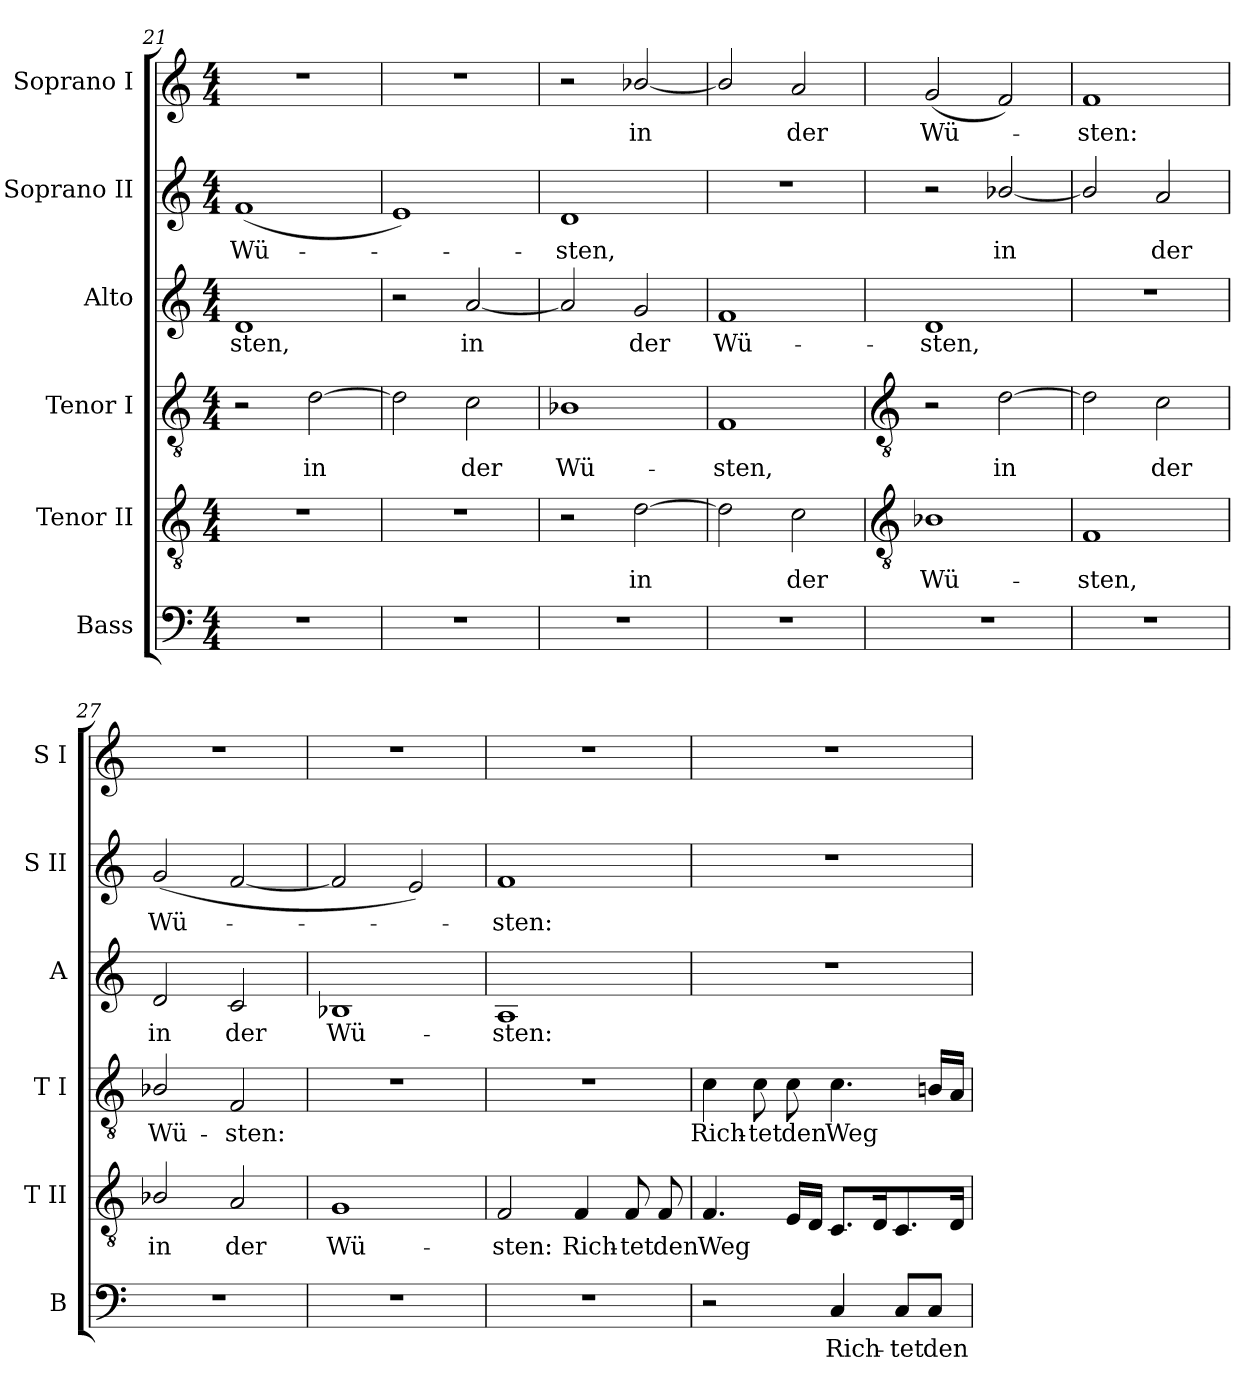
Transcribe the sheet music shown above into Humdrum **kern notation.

**kern	**text	**kern	**text	**kern	**text	**kern	**text	**kern	**text	**kern	**text
*part6	*part6	*part5	*part5	*part4	*part4	*part3	*part3	*part2	*part2	*part1	*part1
*staff6	*staff6	*staff5	*staff5	*staff4	*staff4	*staff3	*staff3	*staff2	*staff2	*staff1	*staff1
*I"Bass	*	*I"Tenor II	*	*I"Tenor I	*	*I"Alto	*	*I"Soprano II	*	*I"Soprano I	*
*I'B	*	*I'T II	*	*I'T I	*	*I'A	*	*I'S II	*	*I'S I	*
*clefF4	*	*clefGv2	*	*clefGv2	*	*clefG2	*	*clefG2	*	*clefG2	*
*k[]	*	*k[]	*	*k[]	*	*k[]	*	*k[]	*	*k[]	*
*C:	*	*C:	*	*C:	*	*C:	*	*C:	*	*C:	*
*M4/4	*	*M4/4	*	*M4/4	*	*M4/4	*	*M4/4	*	*M4/4	*
=21	=21	=21	=21	=21	=21	=21	=21	=21	=21	=21	=21
!	!	!	!	!	!	!	!LO:LY:b	!	!LO:LY:b	!	!
1r	.	1r	.	2r	.	1d	sten,	(<1f	Wü-	1r	.
!	!	!	!	!	!LO:LY:b	!	!	!	!	!	!
.	.	.	.	[2d	in	.	.	.	.	.	.
=22	=22	=22	=22	=22	=22	=22	=22	=22	=22	=22	=22
1r	.	1r	.	2d]	.	2r	.	1e)	.	1r	.
!	!	!	!	!	!LO:LY:b	!	!LO:LY:b	!	!	!	!
.	.	.	.	2c	der	[2a	in	.	.	.	.
=23	=23	=23	=23	=23	=23	=23	=23	=23	=23	=23	=23
!	!	!	!	!	!LO:LY:b	!	!	!	!LO:LY:b	!	!
1r	.	2r	.	1B-X	Wü-	2a]	.	1d	sten,	2r	.
!	!	!	!LO:LY:b	!	!	!	!LO:LY:b	!	!	!	!LO:LY:b
.	.	[2d	in	.	.	2g	der	.	.	[2b-X/	in
=24	=24	=24	=24	=24	=24	=24	=24	=24	=24	=24	=24
!	!	!	!	!	!LO:LY:b	!	!LO:LY:b	!	!	!	!
1r	.	2d]	.	1F	-sten,	1f	Wü-	1r	.	2b-/]	.
!	!	!	!LO:LY:b	!	!	!	!	!	!	!	!LO:LY:b
.	.	2c	der	.	.	.	.	.	.	2a	der
!!LO:LB:g=z
=25	=25	=25	=25	=25	=25	=25	=25	=25	=25	=25	=25
*	*	*clefGv2	*	*clefGv2	*	*	*	*	*	*	*
!	!	!	!LO:LY:b	!	!	!	!LO:LY:b	!	!	!	!LO:LY:b
1r	.	1B-X	Wü-	2r	.	1d	-sten,	2r	.	(<2g	Wü-
!	!	!	!	!	!LO:LY:b	!	!	!	!LO:LY:b	!	!
.	.	.	.	[2d	in	.	.	[2b-X/	in	2f)	.
=26	=26	=26	=26	=26	=26	=26	=26	=26	=26	=26	=26
!	!	!	!LO:LY:b	!	!	!	!	!	!	!	!LO:LY:b
1r	.	1F	-sten,	2d]	.	1r	.	2b-/]	.	1f	sten:
!	!	!	!	!	!LO:LY:b	!	!	!	!LO:LY:b	!	!
.	.	.	.	2c	der	.	.	2a	der	.	.
=27	=27	=27	=27	=27	=27	=27	=27	=27	=27	=27	=27
!	!	!	!LO:LY:b	!	!LO:LY:b	!	!LO:LY:b	!	!LO:LY:b	!	!
1r	.	2B-X/	in	2B-X/	Wü-	2d	in	(<2g	Wü-	1r	.
!	!	!	!LO:LY:b	!	!LO:LY:b	!	!LO:LY:b	!	!	!	!
.	.	2A	der	2F	-sten:	2c	der	[2f	.	.	.
=28	=28	=28	=28	=28	=28	=28	=28	=28	=28	=28	=28
!	!	!	!LO:LY:b	!	!	!	!LO:LY:b	!	!	!	!
1r	.	1G	Wü-	1r	.	1B-X	Wü-	2f]	.	1r	.
.	.	.	.	.	.	.	.	2e)	.	.	.
=29	=29	=29	=29	=29	=29	=29	=29	=29	=29	=29	=29
!	!	!	!LO:LY:b	!	!	!	!LO:LY:b	!	!LO:LY:b	!	!
1r	.	2F	-sten:	1r	.	1A	-sten:	1f	sten:	1r	.
!	!	!	!LO:LY:b	!	!	!	!	!	!	!	!
.	.	4F	Rich-	.	.	.	.	.	.	.	.
!	!	!	!LO:LY:b	!	!	!	!	!	!	!	!
.	.	8F	-tet	.	.	.	.	.	.	.	.
!	!	!	!LO:LY:b	!	!	!	!	!	!	!	!
.	.	8F	den	.	.	.	.	.	.	.	.
=30	=30	=30	=30	=30	=30	=30	=30	=30	=30	=30	=30
!	!	!	!LO:LY:b	!	!LO:LY:b	!	!	!	!	!	!
2r	.	4.F	Weg	4c	Rich-	1r	.	1r	.	1r	.
!	!	!	!	!	!LO:LY:b	!	!	!	!	!	!
.	.	.	.	8c	-tet	.	.	.	.	.	.
!	!	!	!	!	!LO:LY:b	!	!	!	!	!	!
.	.	16ELL	.	8c	den	.	.	.	.	.	.
.	.	16DJJ	.	.	.	.	.	.	.	.	.
!	!LO:LY:b	!	!	!	!LO:LY:b	!	!	!	!	!	!
4C	Rich-	8.CL	.	4.c	Weg	.	.	.	.	.	.
.	.	16D	.	.	.	.	.	.	.	.	.
!	!LO:LY:b	!	!	!	!	!	!	!	!	!	!
8C/L	-tet	8.C	.	.	.	.	.	.	.	.	.
!	!LO:LY:b	!	!	!	!	!	!	!	!	!	!
8C/J	den	.	.	16BnLL	.	.	.	.	.	.	.
.	.	16DJ	.	16AJJ	.	.	.	.	.	.	.
=	=	=	=	=	=	=	=	=	=	=	=
*-	*-	*-	*-	*-	*-	*-	*-	*-	*-	*-	*-
